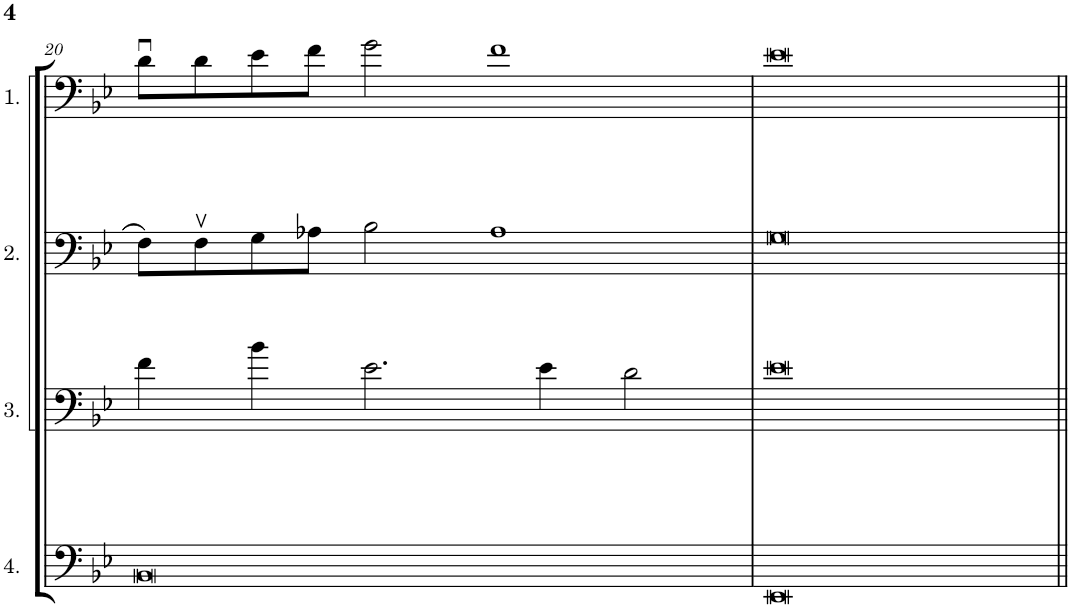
**kern	**kern	**kern	**kern
*part4	*part3	*part2	*part1
*staff4	*staff3	*staff2	*staff1
*I"Cello 4	*I"Cello 3	*I"Cello 2	*I"Cello 1
!!LO:PB:g=z
*clefF4	*clefF4	*clefF4	*clefF4
*k[b-e-]	*k[b-e-]	*k[b-e-]	*k[b-e-]
*M4/2	*M4/2	*M4/2	*M4/2
=20	=20	=20	=20
0BB-	4f\	8F\L	8du\L
.	.	8Fv\	8d\
.	4b-\	8G\	8e-\
.	.	8A-X\J	8f\J
.	2.e-\	2B-\	2g\
.	.	1A-	1f
.	4e-\	.	.
.	2d\	.	.
=21	=21	=21	=21
0EE-	0e-	0G	0e-
=||	=||	=||	=||
*-	*-	*-	*-
